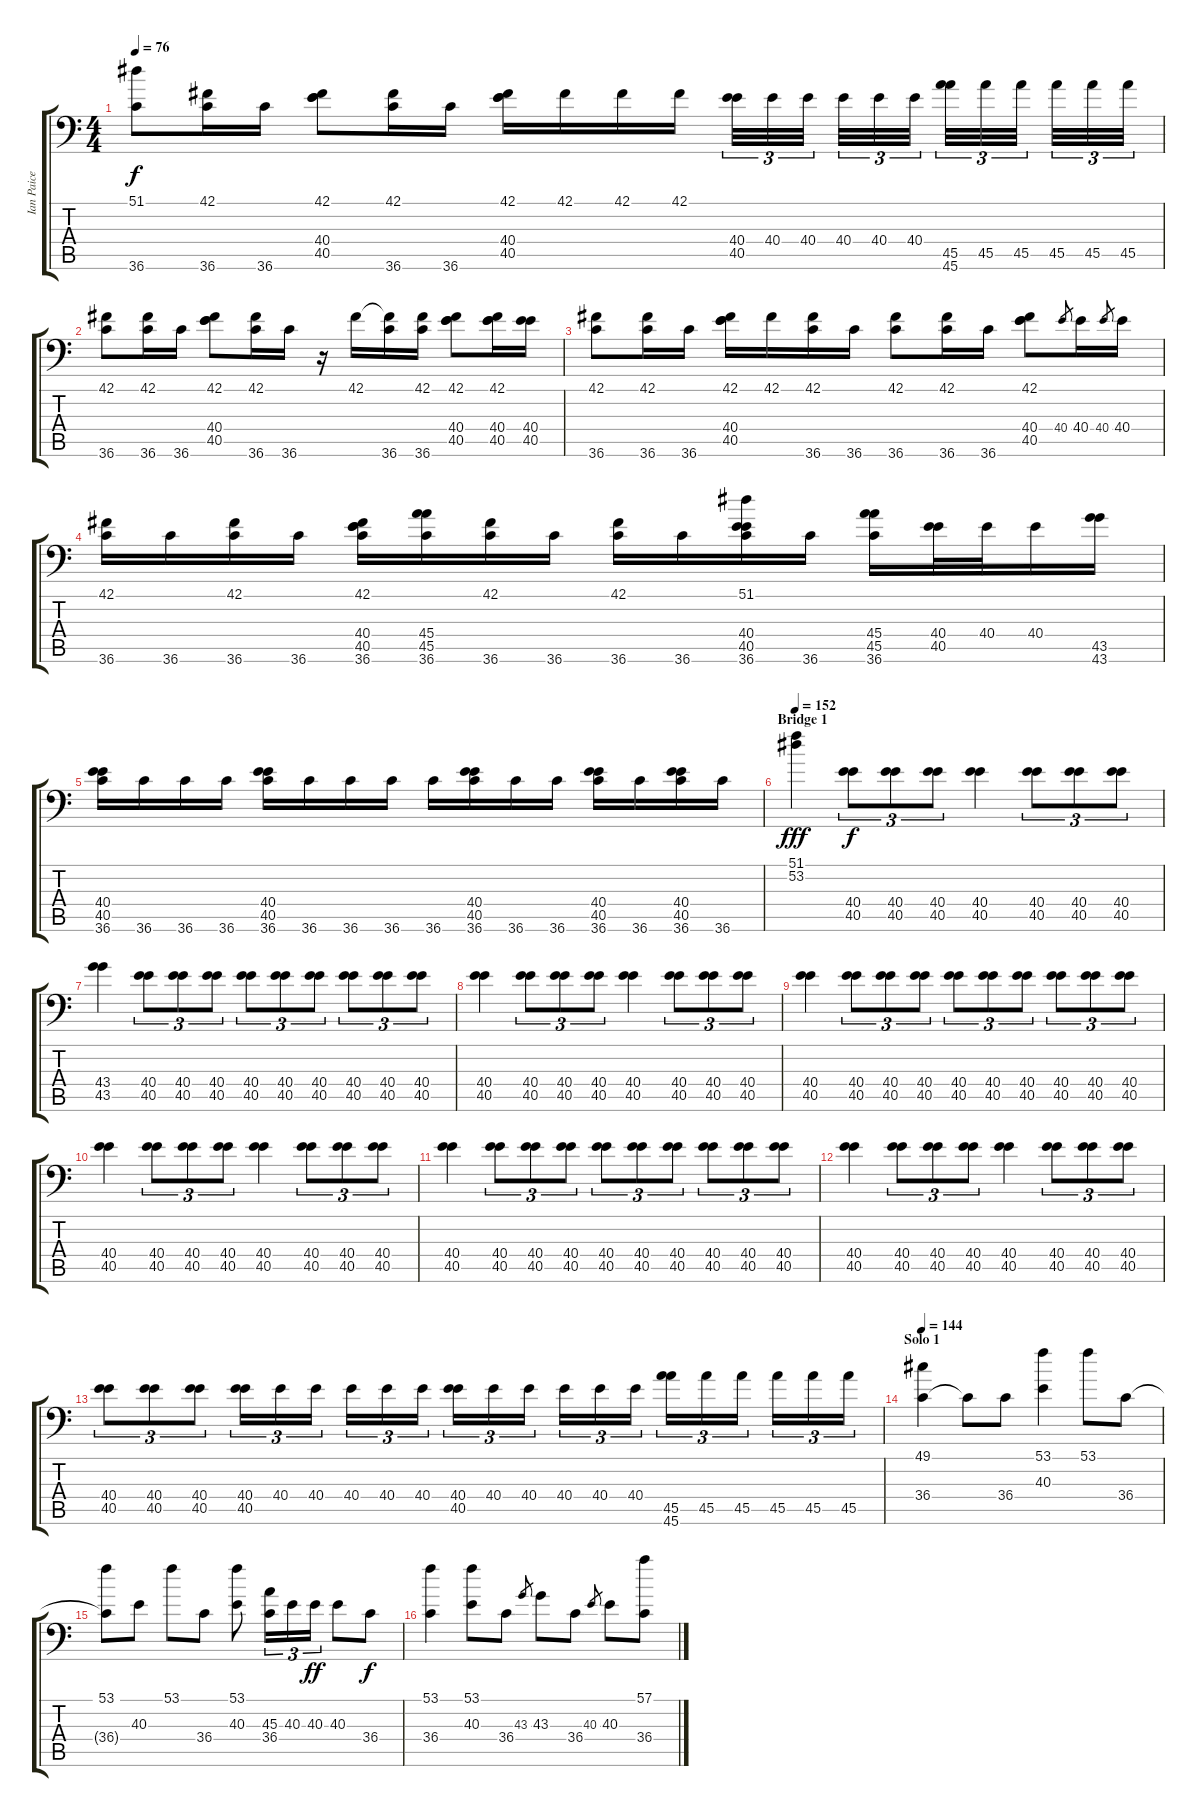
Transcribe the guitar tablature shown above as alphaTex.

\track ("Ian Paice" "Ian Paice") {instrument acousticgrandpiano}
\staff {score tabs}
\tuning (C-1 C-1 C-1 C-1 C-1 C-1) {hide}
\ts (4 4)
\tempo 76
\clef f4
\ks c
(51.1 36.6).8{dy f} (42.1 36.6).16 36.6.16 (42.1 40.4 40.5).8 (42.1 36.6).16 36.6.16 (42.1 40.4 40.5).16 42.1.16 42.1.16 42.1.16 (40.4 40.5).32{tu (3 2)} 40.4.32{tu (3 2)} 40.4.32{tu (3 2)} 40.4.32{tu (3 2)} 40.4.32{tu (3 2)} 40.4.32{tu (3 2)} (45.5 45.6).32{tu (3 2)} 45.5.32{tu (3 2)} 45.5.32{tu (3 2)} 45.5.32{tu (3 2)} 45.5.32{tu (3 2)} 45.5.32{tu (3 2)} |
(42.1 36.6).8 (42.1 36.6).16 36.6.16 (42.1 40.4 40.5).8 (42.1 36.6).16 36.6.16 r.16 42.1.16 (42.1{t} 36.6).16 (42.1 36.6).16 (42.1 40.4 40.5).8 (42.1 40.4 40.5).16 (40.4 40.5).16 |
(42.1 36.6).8 (42.1 36.6).16 36.6.16 (42.1 40.4 40.5).16 42.1.16 (42.1 36.6).16 36.6.16 (42.1 36.6).8 (42.1 36.6).16 36.6.16 (42.1 40.4 40.5).8 40.4.8{gr} 40.4.16 40.4.8{gr} 40.4.16 |
(42.1 36.6).16 36.6.16 (42.1 36.6).16 36.6.16 (42.1 40.4 40.5 36.6).16 (45.4 45.5 36.6).16 (42.1 36.6).16 36.6.16 (42.1 36.6).16 36.6.16 (51.1 40.4 40.5 36.6).16 36.6.16 (45.4 45.5 36.6).16 (40.4 40.5).32 40.4.32 40.4.16 (43.5 43.6).16 |
(40.4 40.5 36.6).16 36.6.16 36.6.16 36.6.16 (40.4 40.5 36.6).16 36.6.16 36.6.16 36.6.16 36.6.16 (40.4 40.5 36.6).16 36.6.16 36.6.16 (40.4 40.5 36.6).16 36.6.16 (40.4 40.5 36.6).16 36.6.16 |
\section ("" "Bridge 1")
\tempo 152
(51.1 53.2).4{dy fff} (40.4 40.5).8{tu (3 2) dy f} (40.4 40.5).8{tu (3 2)} (40.4 40.5).8{tu (3 2)} (40.4 40.5).4 (40.4 40.5).8{tu (3 2)} (40.4 40.5).8{tu (3 2)} (40.4 40.5).8{tu (3 2)} |
(43.4 43.5).4 (40.4 40.5).8{tu (3 2)} (40.4 40.5).8{tu (3 2)} (40.4 40.5).8{tu (3 2)} (40.4 40.5).8{tu (3 2)} (40.4 40.5).8{tu (3 2)} (40.4 40.5).8{tu (3 2)} (40.4 40.5).8{tu (3 2)} (40.4 40.5).8{tu (3 2)} (40.4 40.5).8{tu (3 2)} |
(40.4 40.5).4 (40.4 40.5).8{tu (3 2)} (40.4 40.5).8{tu (3 2)} (40.4 40.5).8{tu (3 2)} (40.4 40.5).4 (40.4 40.5).8{tu (3 2)} (40.4 40.5).8{tu (3 2)} (40.4 40.5).8{tu (3 2)} |
(40.4 40.5).4 (40.4 40.5).8{tu (3 2)} (40.4 40.5).8{tu (3 2)} (40.4 40.5).8{tu (3 2)} (40.4 40.5).8{tu (3 2)} (40.4 40.5).8{tu (3 2)} (40.4 40.5).8{tu (3 2)} (40.4 40.5).8{tu (3 2)} (40.4 40.5).8{tu (3 2)} (40.4 40.5).8{tu (3 2)} |
(40.4 40.5).4 (40.4 40.5).8{tu (3 2)} (40.4 40.5).8{tu (3 2)} (40.4 40.5).8{tu (3 2)} (40.4 40.5).4 (40.4 40.5).8{tu (3 2)} (40.4 40.5).8{tu (3 2)} (40.4 40.5).8{tu (3 2)} |
(40.4 40.5).4 (40.4 40.5).8{tu (3 2)} (40.4 40.5).8{tu (3 2)} (40.4 40.5).8{tu (3 2)} (40.4 40.5).8{tu (3 2)} (40.4 40.5).8{tu (3 2)} (40.4 40.5).8{tu (3 2)} (40.4 40.5).8{tu (3 2)} (40.4 40.5).8{tu (3 2)} (40.4 40.5).8{tu (3 2)} |
(40.4 40.5).4 (40.4 40.5).8{tu (3 2)} (40.4 40.5).8{tu (3 2)} (40.4 40.5).8{tu (3 2)} (40.4 40.5).4 (40.4 40.5).8{tu (3 2)} (40.4 40.5).8{tu (3 2)} (40.4 40.5).8{tu (3 2)} |
(40.4 40.5).8{tu (3 2)} (40.4 40.5).8{tu (3 2)} (40.4 40.5).8{tu (3 2)} (40.4 40.5).16{tu (3 2)} 40.4.16{tu (3 2)} 40.4.16{tu (3 2)} 40.4.16{tu (3 2)} 40.4.16{tu (3 2)} 40.4.16{tu (3 2)} (40.4 40.5).16{tu (3 2)} 40.4.16{tu (3 2)} 40.4.16{tu (3 2)} 40.4.16{tu (3 2)} 40.4.16{tu (3 2)} 40.4.16{tu (3 2)} (45.5 45.6).16{tu (3 2)} 45.5.16{tu (3 2)} 45.5.16{tu (3 2)} 45.5.16{tu (3 2)} 45.5.16{tu (3 2)} 45.5.16{tu (3 2)} |
\section ("" "Solo 1")
\tempo 144
(49.1 36.4).4 36.4{t}.8 36.4.8 (53.1 40.3).4 53.1.8 36.4.8 |
(53.1 36.4{t}).8 40.3.8 53.1.8 36.4.8 (53.1 40.3).8 (45.3 36.4).16{tu (3 2)} 40.3.16{tu (3 2)} 40.3.16{tu (3 2) dy ff} 40.3.8 36.4.8{dy f} |
(53.1 36.4).4 (53.1 40.3).8 36.4.8 43.3.8{gr} 43.3.8 36.4.8 40.3.8{gr} 40.3.8 (57.1 36.4).8
